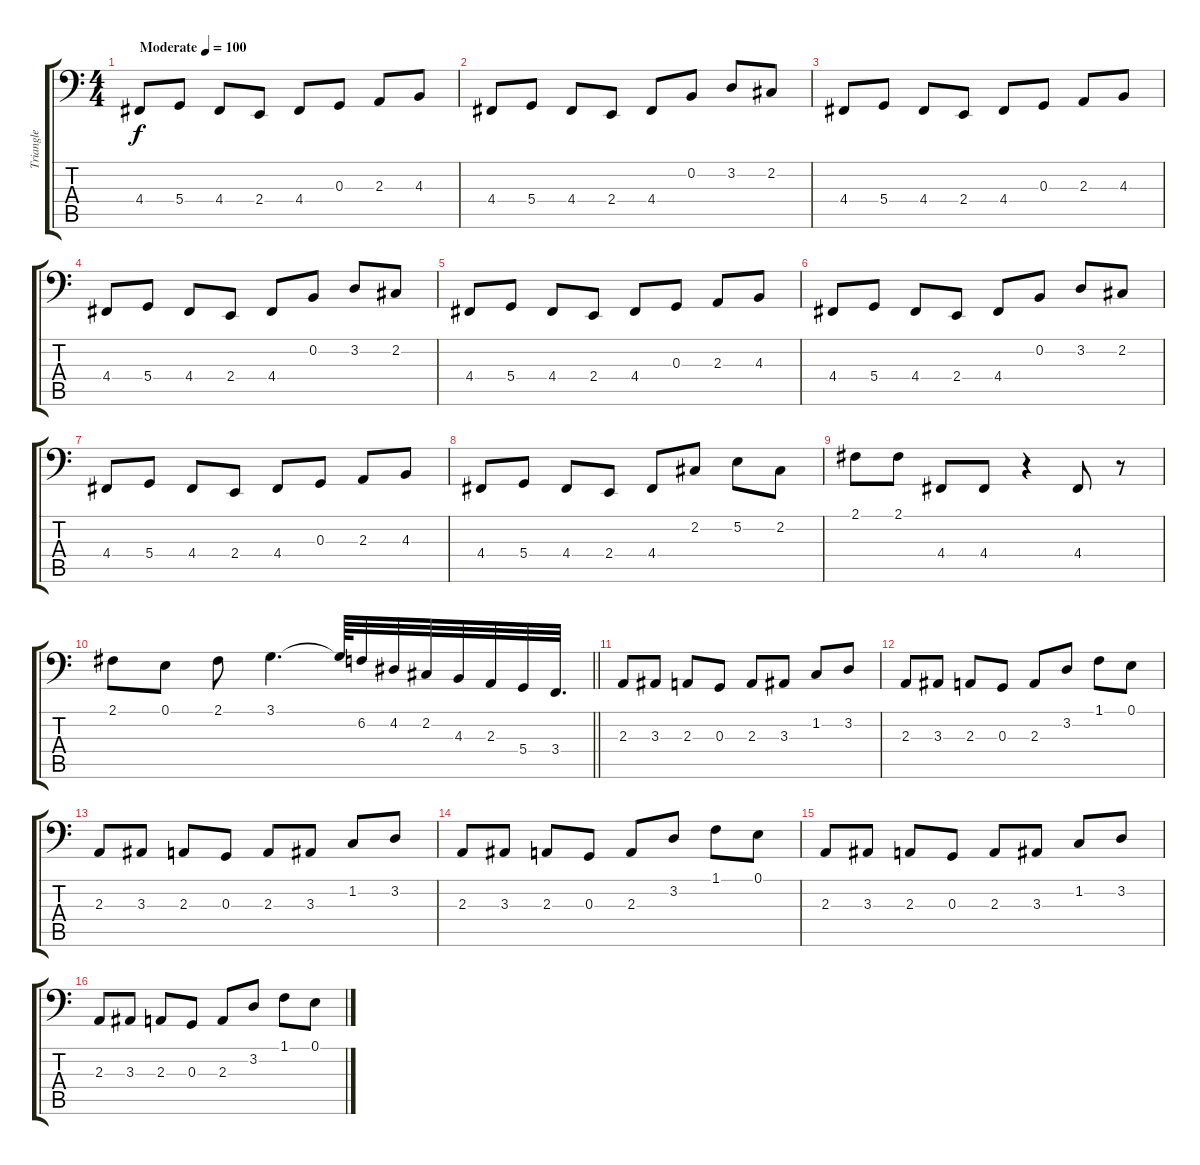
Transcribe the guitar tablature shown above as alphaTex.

\track ("Triangle" "Triangle") {instrument lead1square}
\staff {score tabs}
\tuning (E3 B2 G2 D2 A1 E1) {hide}
\ts (4 4)
\tempo (100 "Moderate")
\clef f4
\ks c
4.4.8{dy f instrument lead1square} 5.4.8 4.4.8 2.4.8 4.4.8 0.3.8 2.3.8 4.3.8 |
4.4.8 5.4.8 4.4.8 2.4.8 4.4.8 0.2.8 3.2.8 2.2.8 |
4.4.8 5.4.8 4.4.8 2.4.8 4.4.8 0.3.8 2.3.8 4.3.8 |
4.4.8 5.4.8 4.4.8 2.4.8 4.4.8 0.2.8 3.2.8 2.2.8 |
4.4.8 5.4.8 4.4.8 2.4.8 4.4.8 0.3.8 2.3.8 4.3.8 |
4.4.8 5.4.8 4.4.8 2.4.8 4.4.8 0.2.8 3.2.8 2.2.8 |
4.4.8 5.4.8 4.4.8 2.4.8 4.4.8 0.3.8 2.3.8 4.3.8 |
4.4.8 5.4.8 4.4.8 2.4.8 4.4.8 2.2.8 5.2.8 2.2.8 |
2.1.8 2.1.8 4.4.8 4.4.8 r.4 4.4.8 r.8 |
\barLineRight lightlight
2.1.8 0.1.8 2.1.8 3.1.4{d} 3.1{t}.64 6.2.32 4.2.32 2.2.32 4.3.32 2.3.32 5.4.32 3.4.32{d} |
\section ("" "")
2.3.8 3.3.8 2.3.8 0.3.8 2.3.8 3.3.8 1.2.8 3.2.8 |
2.3.8 3.3.8 2.3.8 0.3.8 2.3.8 3.2.8 1.1.8 0.1.8 |
2.3.8 3.3.8 2.3.8 0.3.8 2.3.8 3.3.8 1.2.8 3.2.8 |
2.3.8 3.3.8 2.3.8 0.3.8 2.3.8 3.2.8 1.1.8 0.1.8 |
2.3.8 3.3.8 2.3.8 0.3.8 2.3.8 3.3.8 1.2.8 3.2.8 |
2.3.8 3.3.8 2.3.8 0.3.8 2.3.8 3.2.8 1.1.8 0.1.8
